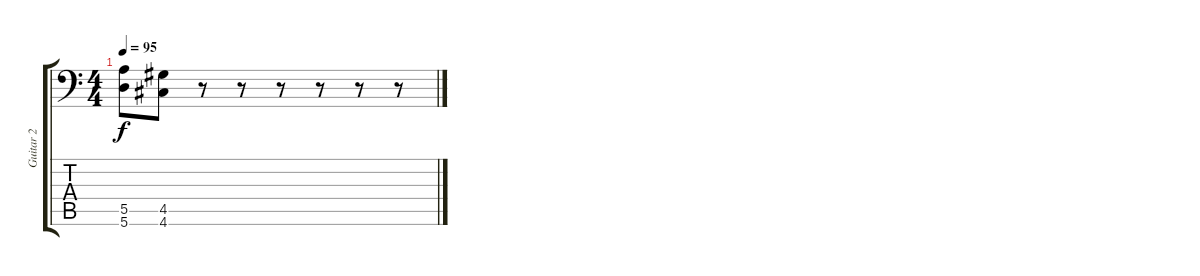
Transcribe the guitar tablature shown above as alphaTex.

\track ("Guitar 2" "Guitar 2") {instrument distortionguitar}
\staff {score tabs}
\tuning (B3 Gb3 D3 A2 E2 A1) {hide}
\ts (4 4)
\tempo 95
\clef f4
\ks c
(5.5 5.6).8{dy f} (4.5 4.6).8 r.8 r.8 r.8 r.8 r.8 r.8
